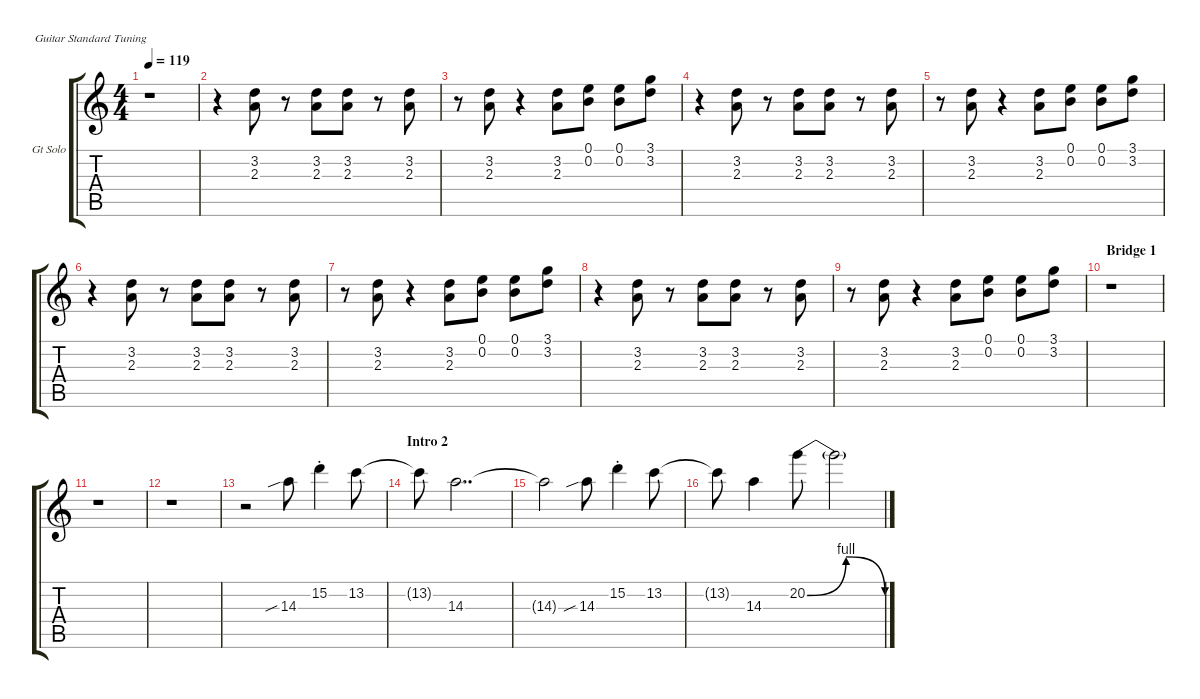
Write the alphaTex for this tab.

\hideDynamics
\bracketExtendMode groupsimilarinstruments
\firstSystemTrackNameOrientation horizontal
\otherSystemsTrackNameOrientation horizontal
\track ("Guitar Solo" "Gt Solo") {instrument electricguitarclean}
\staff {score tabs}
\tuning (E4 B3 G3 D3 A2 E2)
\ts (4 4)
\tempo 119
\clef g2
\ks c
r.1{dy mf} |
r.4 (3.2 2.3).8 r.8 (3.2 2.3).8 (2.3 3.2).8 r.8 (2.3 3.2).8 |
r.8 (2.3 3.2).8 r.4 (2.3 3.2).8 (0.2 0.1).8 (0.1 0.2).8 (3.2 3.1).8 |
r.4 (3.2 2.3).8 r.8 (3.2 2.3).8 (2.3 3.2).8 r.8 (2.3 3.2).8 |
r.8 (2.3 3.2).8 r.4 (2.3 3.2).8 (0.2 0.1).8 (0.1 0.2).8 (3.2 3.1).8 |
r.4 (3.2 2.3).8 r.8 (3.2 2.3).8 (2.3 3.2).8 r.8 (2.3 3.2).8 |
r.8 (2.3 3.2).8 r.4 (2.3 3.2).8 (0.2 0.1).8 (0.1 0.2).8 (3.2 3.1).8 |
r.4 (3.2 2.3).8 r.8 (3.2 2.3).8 (2.3 3.2).8 r.8 (2.3 3.2).8 |
r.8 (2.3 3.2).8 r.4 (2.3 3.2).8 (0.2 0.1).8 (0.1 0.2).8 (3.2 3.1).8 |
\section ("" "Bridge 1")
r.1 |
r.1 |
r.1 |
r.2 14.3{sib}.8 15.2{st}.4 13.2.8 |
\section ("" "Intro 2")
13.2{t}.8 14.3.2{dd} |
14.3{t}.2 14.3{sib}.8 15.2{st}.4 13.2.8 |
13.2{t}.8 14.3.4 20.2{be (bendrelease 0 0 13.2 4 44.4 4 57.599999999999994 0)}.8 20.2{t}.2
